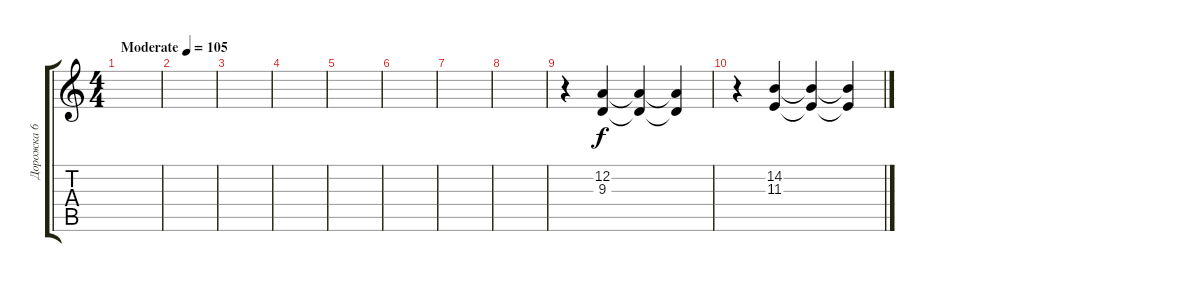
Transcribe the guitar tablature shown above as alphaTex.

\track ("Дорожка 6" "Дорожка 6") {instrument pad4choir}
\staff {score tabs}
\tuning (D4 A3 F3 C3 G2 C2) {hide}
\ts (4 4)
\tempo (105 "Moderate")
\clef g2
\ks c
|
|
|
|
|
|
|
|
r.4 (12.2 9.3).4 (12.2{t} 9.3{t}).4 (12.2{t} 9.3{t}).4 |
r.4 (14.2 11.3).4 (14.2{t} 11.3{t}).4 (14.2{t} 11.3{t}).4
